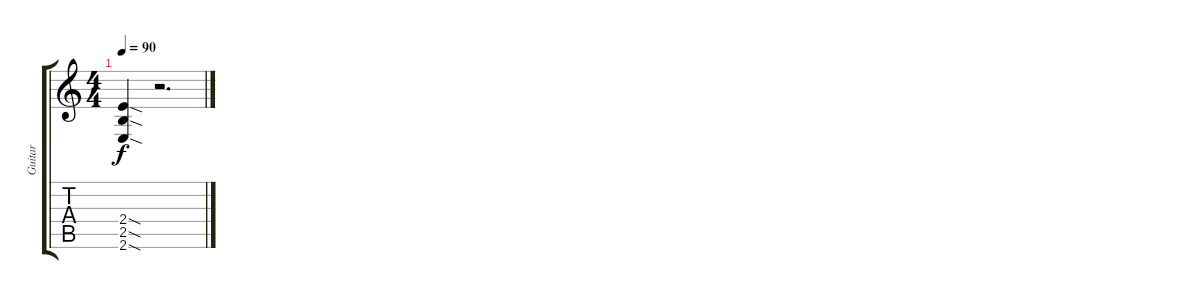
\track ("Guitar" "Guitar") {instrument overdrivenguitar}
\staff {score tabs}
\tuning (E4 B3 G3 D3 A2 D2) {hide}
\ts (4 4)
\tempo 90
\clef g2
\ks c
(2.4{sod t} 2.5{sod t} 2.6{sod t}).4{dy f} r.2{d}
